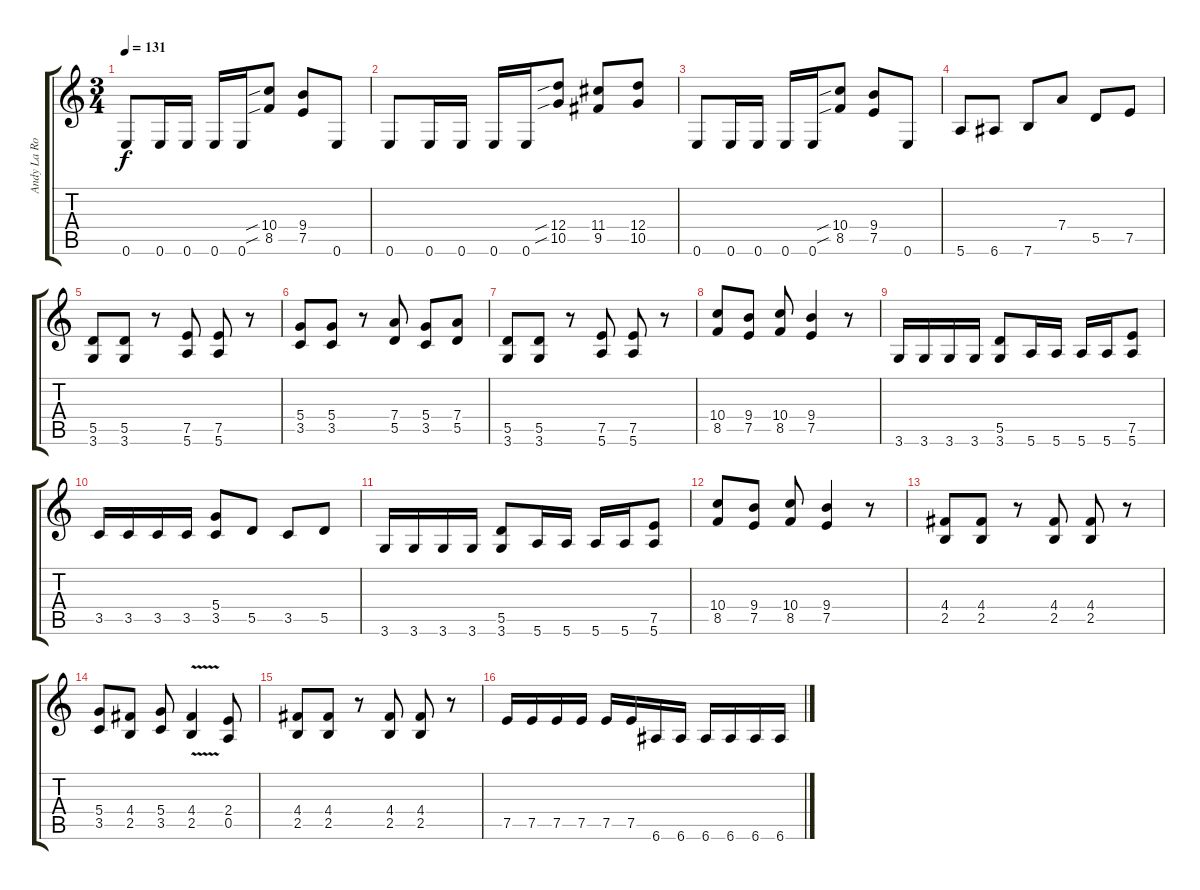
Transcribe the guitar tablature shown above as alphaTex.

\track ("Andy La Rocque" "Andy La Ro") {instrument overdrivenguitar}
\staff {score tabs}
\tuning (E4 B3 G3 D3 A2 E2) {hide}
\ts (3 4)
\tempo 131
\clef g2
\ks c
0.6.8{dy f instrument distortionguitar} 0.6.16 0.6.16 0.6.16 0.6.16 (10.4{sib} 8.5{sib}).8 (9.4 7.5).8 0.6.8 |
0.6.8 0.6.16 0.6.16 0.6.16 0.6.16 (12.4{sib} 10.5{sib}).8 (11.4 9.5).8 (12.4 10.5).8 |
0.6.8{instrument distortionguitar} 0.6.16 0.6.16 0.6.16 0.6.16 (10.4{sib} 8.5{sib}).8 (9.4 7.5).8 0.6.8 |
5.6.8 6.6.8 7.6.8 7.4.8 5.5.8 7.5.8 |
(5.5 3.6).8 (5.5 3.6).8 r.8 (7.5 5.6).8 (7.5 5.6).8 r.8 |
(5.4 3.5).8 (5.4 3.5).8 r.8 (7.4 5.5).8 (5.4 3.5).8 (7.4 5.5).8 |
(5.5 3.6).8 (5.5 3.6).8 r.8 (7.5 5.6).8 (7.5 5.6).8 r.8 |
(10.4 8.5).8 (9.4 7.5).8 (10.4 8.5).8 (9.4 7.5).4 r.8 |
3.6.16 3.6.16 3.6.16 3.6.16 (5.5 3.6).8 5.6.16 5.6.16 5.6.16 5.6.16 (7.5 5.6).8 |
3.5.16 3.5.16 3.5.16 3.5.16 (5.4 3.5).8 5.5.8 3.5.8 5.5.8 |
3.6.16 3.6.16 3.6.16 3.6.16 (5.5 3.6).8 5.6.16 5.6.16 5.6.16 5.6.16 (7.5 5.6).8 |
(10.4 8.5).8 (9.4 7.5).8 (10.4 8.5).8 (9.4 7.5).4 r.8 |
(4.4 2.5).8 (4.4 2.5).8 r.8 (4.4 2.5).8 (4.4 2.5).8 r.8 |
(5.4 3.5).8 (4.4 2.5).8 (5.4 3.5).8 (4.4 2.5{v}).4 (2.4 0.5).8 |
(4.4 2.5).8 (4.4 2.5).8 r.8 (4.4 2.5).8 (4.4 2.5).8 r.8 |
7.5.16 7.5.16 7.5.16 7.5.16 7.5.16 7.5.16 6.6.16 6.6.16 6.6.16 6.6.16 6.6.16 6.6.16
